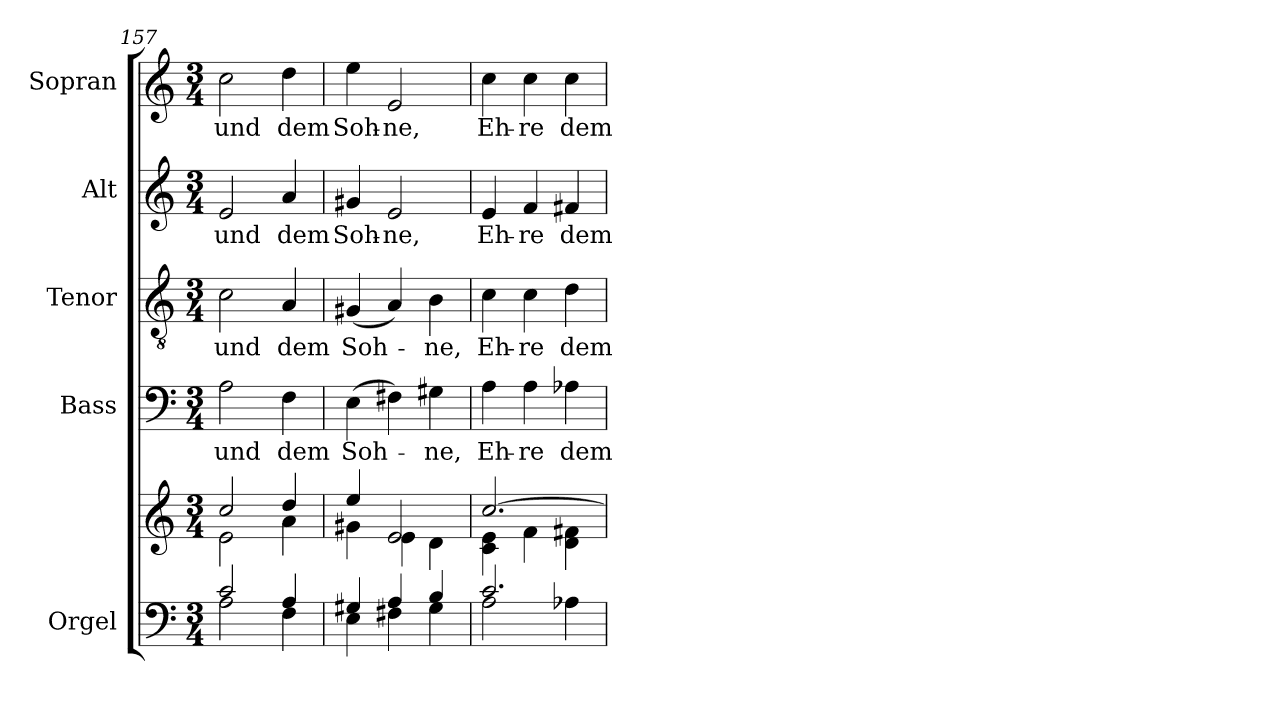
**kern	**kern	**kern	**text	**kern	**text	**kern	**text	**kern	**text
*part5	*part5	*part4	*part4	*part3	*part3	*part2	*part2	*part1	*part1
*staff6	*staff5	*staff4	*staff4	*staff3	*staff3	*staff2	*staff2	*staff1	*staff1
*I"Orgel	*	*I"Bass	*	*I"Tenor	*	*I"Alt	*	*I"Sopran	*
*I'Org.	*	*I'B	*	*I'T	*	*I'A	*	*I'S	*
*clefF4	*clefG2	*clefF4	*	*clefGv2	*	*clefG2	*	*clefG2	*
*k[]	*k[]	*k[]	*	*k[]	*	*k[]	*	*k[]	*
*C:	*C:	*C:	*	*C:	*	*C:	*	*C:	*
*M3/4	*M3/4	*M3/4	*	*M3/4	*	*M3/4	*	*M3/4	*
=157	=157	=157	=157	=157	=157	=157	=157	=157	=157
*^	*^	*	*	*	*	*	*	*	*
!	!	!	!	!	!LO:LY:b	!	!LO:LY:b	!	!LO:LY:b	!	!LO:LY:b
2c/	2A\	2cc/	2e\	2A\	und	2c\	und	2e/	und	2cc\	und
!	!	!	!	!	!LO:LY:b	!	!LO:LY:b	!	!LO:LY:b	!	!LO:LY:b
4A/	4F\	4dd/	4a\	4F\	dem	4A/	dem	4a/	dem	4dd\	dem
!!LO:PB:g=z
=158	=158	=158	=158	=158	=158	=158	=158	=158	=158	=158	=158
!	!	!	!	!	!LO:LY:b	!	!LO:LY:b	!	!LO:LY:b	!	!LO:LY:b
4G#X/	4E\	4ee/	4g#X\	(>4E\	Soh-	(<4G#X/	Soh-	4g#X/	Soh-	4ee\	Soh-
!	!	!	!	!	!	!	!	!	!LO:LY:b	!	!LO:LY:b
4A/	4F#X\	2e/	4e\	4F#X\)	.	4A/)	.	2e/	-ne,	2e/	-ne,
!	!	!	!	!	!LO:LY:b	!	!LO:LY:b	!	!	!	!
4B/	4G#\	.	4d\	4G#X\	-ne,	4B\	-ne,	.	.	.	.
=159	=159	=159	=159	=159	=159	=159	=159	=159	=159	=159	=159
!	!	!	!	!	!LO:LY:b	!	!LO:LY:b	!	!LO:LY:b	!	!LO:LY:b
2.c/	2A\	[>2.cc/	4c\ 4e\	4A\	Eh-	4c\	Eh-	4e/	Eh-	4cc\	Eh-
!	!	!	!	!	!LO:LY:b	!	!LO:LY:b	!	!LO:LY:b	!	!LO:LY:b
.	.	.	4f\	4A\	-re	4c\	-re	4f/	-re	4cc\	-re
!	!	!	!	!	!LO:LY:b	!	!LO:LY:b	!	!LO:LY:b	!	!LO:LY:b
.	4A-X\	.	4d\ 4f#X\	4A-X\	dem	4d\	dem	4f#X/	dem	4cc\	dem
*v	*v	*	*	*	*	*	*	*	*	*	*
*	*v	*v	*	*	*	*	*	*	*	*
=	=	=	=	=	=	=	=	=	=
*-	*-	*-	*-	*-	*-	*-	*-	*-	*-
